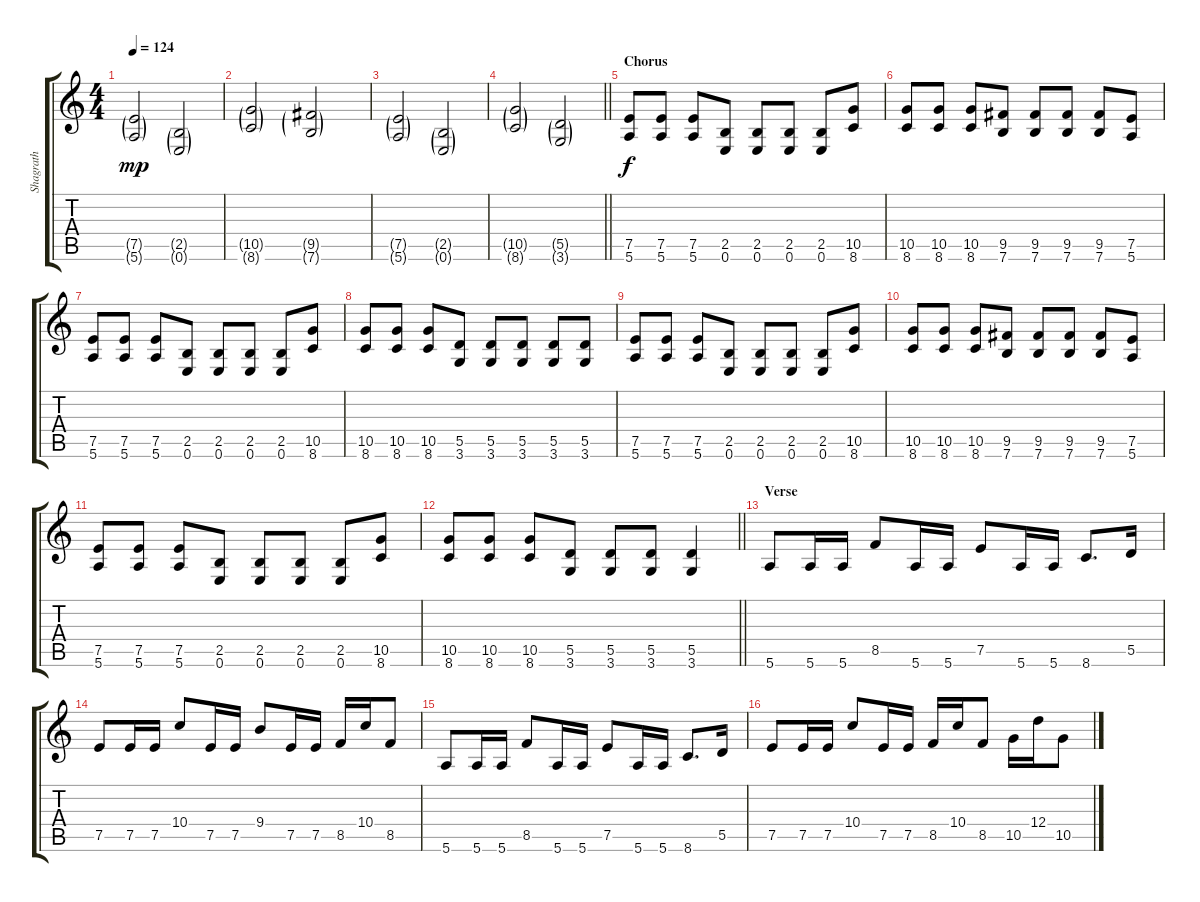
\track ("Shagrath" "Shagrath") {instrument distortionguitar}
\staff {score tabs}
\tuning (E4 B3 G3 D3 A2 E2) {hide}
\ts (4 4)
\tempo 124
\clef g2
\ks c
(7.5{g} 5.6{g}).2{dy mp} (2.5{g} 0.6{g}).2 |
(10.5{g} 8.6{g}).2 (9.5{g} 7.6{g}).2 |
(7.5{g} 5.6{g}).2 (2.5{g} 0.6{g}).2 |
\barLineRight lightlight
(10.5{g} 8.6{g}).2 (5.5{g} 3.6{g}).2 |
\section ("" "Chorus")
(7.5 5.6).8{dy f} (7.5 5.6).8 (7.5 5.6).8 (2.5 0.6).8 (2.5 0.6).8 (2.5 0.6).8 (2.5 0.6).8 (10.5 8.6).8 |
(10.5 8.6).8 (10.5 8.6).8 (10.5 8.6).8 (9.5 7.6).8 (9.5 7.6).8 (9.5 7.6).8 (9.5 7.6).8 (7.5 5.6).8 |
(7.5 5.6).8 (7.5 5.6).8 (7.5 5.6).8 (2.5 0.6).8 (2.5 0.6).8 (2.5 0.6).8 (2.5 0.6).8 (10.5 8.6).8 |
(10.5 8.6).8 (10.5 8.6).8 (10.5 8.6).8 (5.5 3.6).8 (5.5 3.6).8 (5.5 3.6).8 (5.5 3.6).8 (5.5 3.6).8 |
(7.5 5.6).8 (7.5 5.6).8 (7.5 5.6).8 (2.5 0.6).8 (2.5 0.6).8 (2.5 0.6).8 (2.5 0.6).8 (10.5 8.6).8 |
(10.5 8.6).8 (10.5 8.6).8 (10.5 8.6).8 (9.5 7.6).8 (9.5 7.6).8 (9.5 7.6).8 (9.5 7.6).8 (7.5 5.6).8 |
(7.5 5.6).8 (7.5 5.6).8 (7.5 5.6).8 (2.5 0.6).8 (2.5 0.6).8 (2.5 0.6).8 (2.5 0.6).8 (10.5 8.6).8 |
\barLineRight lightlight
(10.5 8.6).8 (10.5 8.6).8 (10.5 8.6).8 (5.5 3.6).8 (5.5 3.6).8 (5.5 3.6).8 (5.5 3.6).4 |
\section ("" "Verse")
5.6.8 5.6.16 5.6.16 8.5.8 5.6.16 5.6.16 7.5.8 5.6.16 5.6.16 8.6.8{d} 5.5.16 |
7.5.8 7.5.16 7.5.16 10.4.8 7.5.16 7.5.16 9.4.8 7.5.16 7.5.16 8.5.16 10.4.16 8.5.8 |
5.6.8 5.6.16 5.6.16 8.5.8 5.6.16 5.6.16 7.5.8 5.6.16 5.6.16 8.6.8{d} 5.5.16 |
7.5.8 7.5.16 7.5.16 10.4.8 7.5.16 7.5.16 8.5.16 10.4.16 8.5.8 10.5.16 12.4.16 10.5.8
